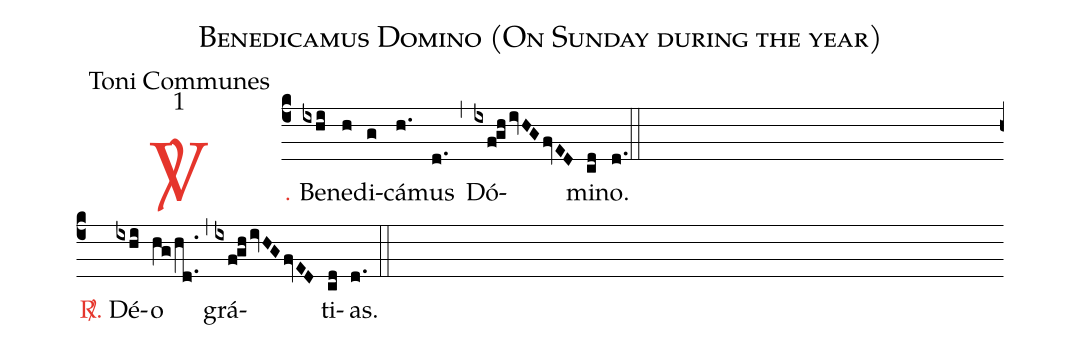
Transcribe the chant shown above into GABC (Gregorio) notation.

name:Benedicamus Domino (On Sunday during the year);
office-part:Toni Communes;
mode:1;
%%
(c4)<c><sp>V/</sp>.</c>  Be(ixhi)ne(h)di(g)cá(h.)mus(d.) (,)Dó(ixf!ghivHGfvED)mi(cd)no.(d.) (:: Z)<c><sp>R/</sp>.</c>  Dé(ixhi)o(hg/hd..) (,) grá(ixf!ghivHGfvED)ti(cd)as.(d.) (::)
